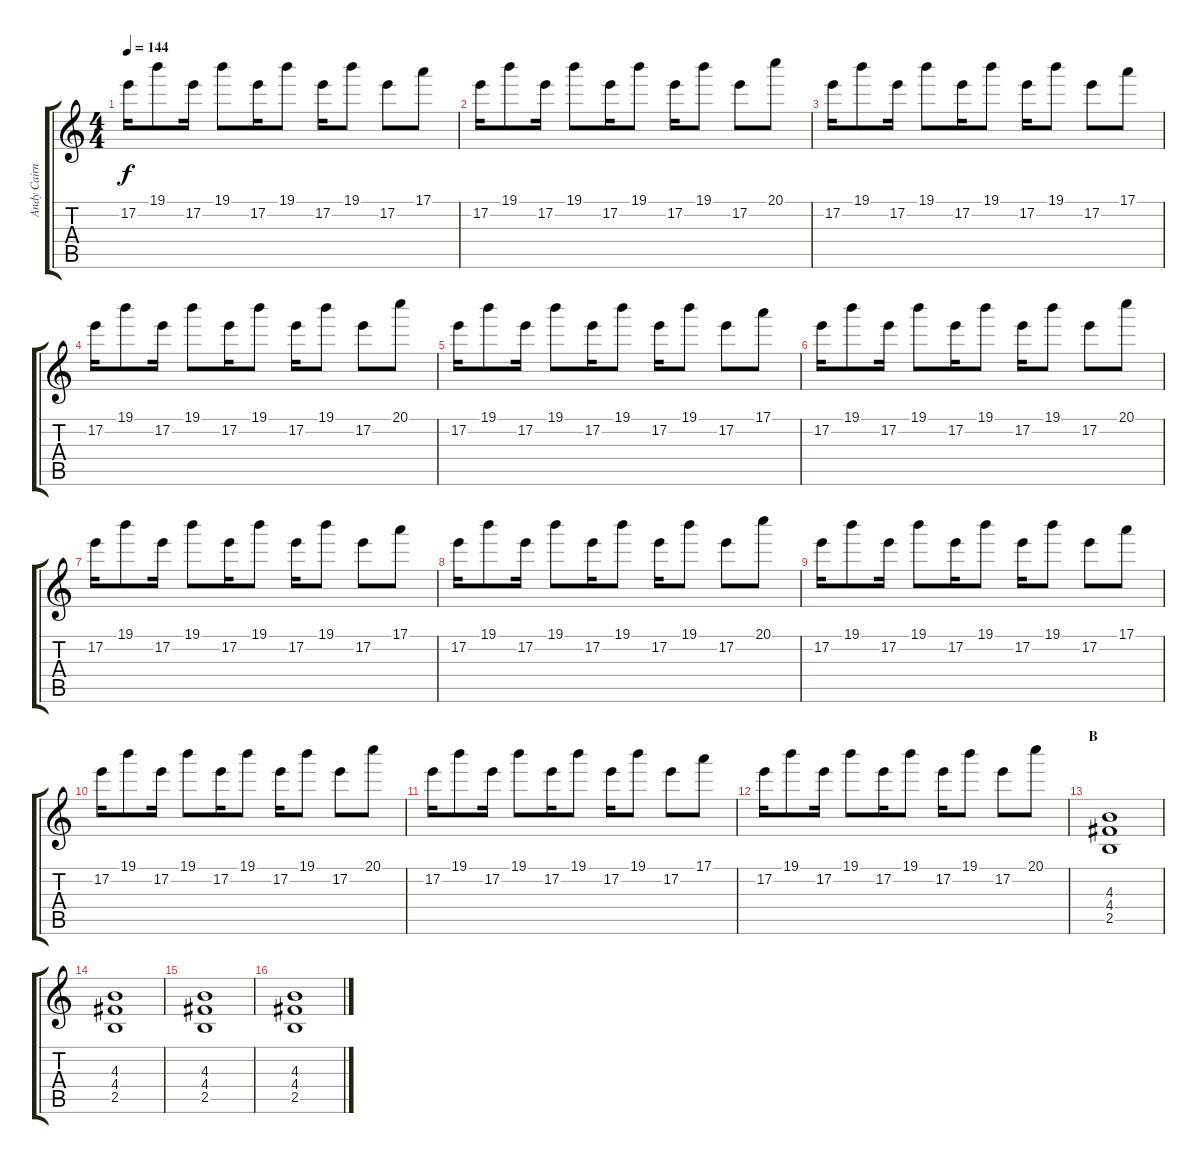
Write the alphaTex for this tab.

\track ("Andy Cairns" "Andy Cairn") {instrument distortionguitar}
\staff {score tabs}
\tuning (E4 B3 G3 D3 A2 E2) {hide}
\ts (4 4)
\tempo 144
\clef g2
\ks c
17.2.16{dy f} 19.1.8 17.2.16 19.1.8 17.2.16 19.1.8 17.2.16 19.1.8 17.2.8 17.1.8 |
17.2.16 19.1.8 17.2.16 19.1.8 17.2.16 19.1.8 17.2.16 19.1.8 17.2.8 20.1.8 |
17.2.16 19.1.8 17.2.16 19.1.8 17.2.16 19.1.8 17.2.16 19.1.8 17.2.8 17.1.8 |
17.2.16 19.1.8 17.2.16 19.1.8 17.2.16 19.1.8 17.2.16 19.1.8 17.2.8 20.1.8 |
17.2.16 19.1.8 17.2.16 19.1.8 17.2.16 19.1.8 17.2.16 19.1.8 17.2.8 17.1.8 |
17.2.16 19.1.8 17.2.16 19.1.8 17.2.16 19.1.8 17.2.16 19.1.8 17.2.8 20.1.8 |
17.2.16 19.1.8 17.2.16 19.1.8 17.2.16 19.1.8 17.2.16 19.1.8 17.2.8 17.1.8 |
17.2.16 19.1.8 17.2.16 19.1.8 17.2.16 19.1.8 17.2.16 19.1.8 17.2.8 20.1.8 |
17.2.16 19.1.8 17.2.16 19.1.8 17.2.16 19.1.8 17.2.16 19.1.8 17.2.8 17.1.8 |
17.2.16 19.1.8 17.2.16 19.1.8 17.2.16 19.1.8 17.2.16 19.1.8 17.2.8 20.1.8 |
17.2.16 19.1.8 17.2.16 19.1.8 17.2.16 19.1.8 17.2.16 19.1.8 17.2.8 17.1.8 |
17.2.16 19.1.8 17.2.16 19.1.8 17.2.16 19.1.8 17.2.16 19.1.8 17.2.8 20.1.8 |
\section ("" "B")
(4.3 4.4 2.5).1 |
(4.3 4.4 2.5).1 |
(4.3 4.4 2.5).1 |
(4.3 4.4 2.5).1
